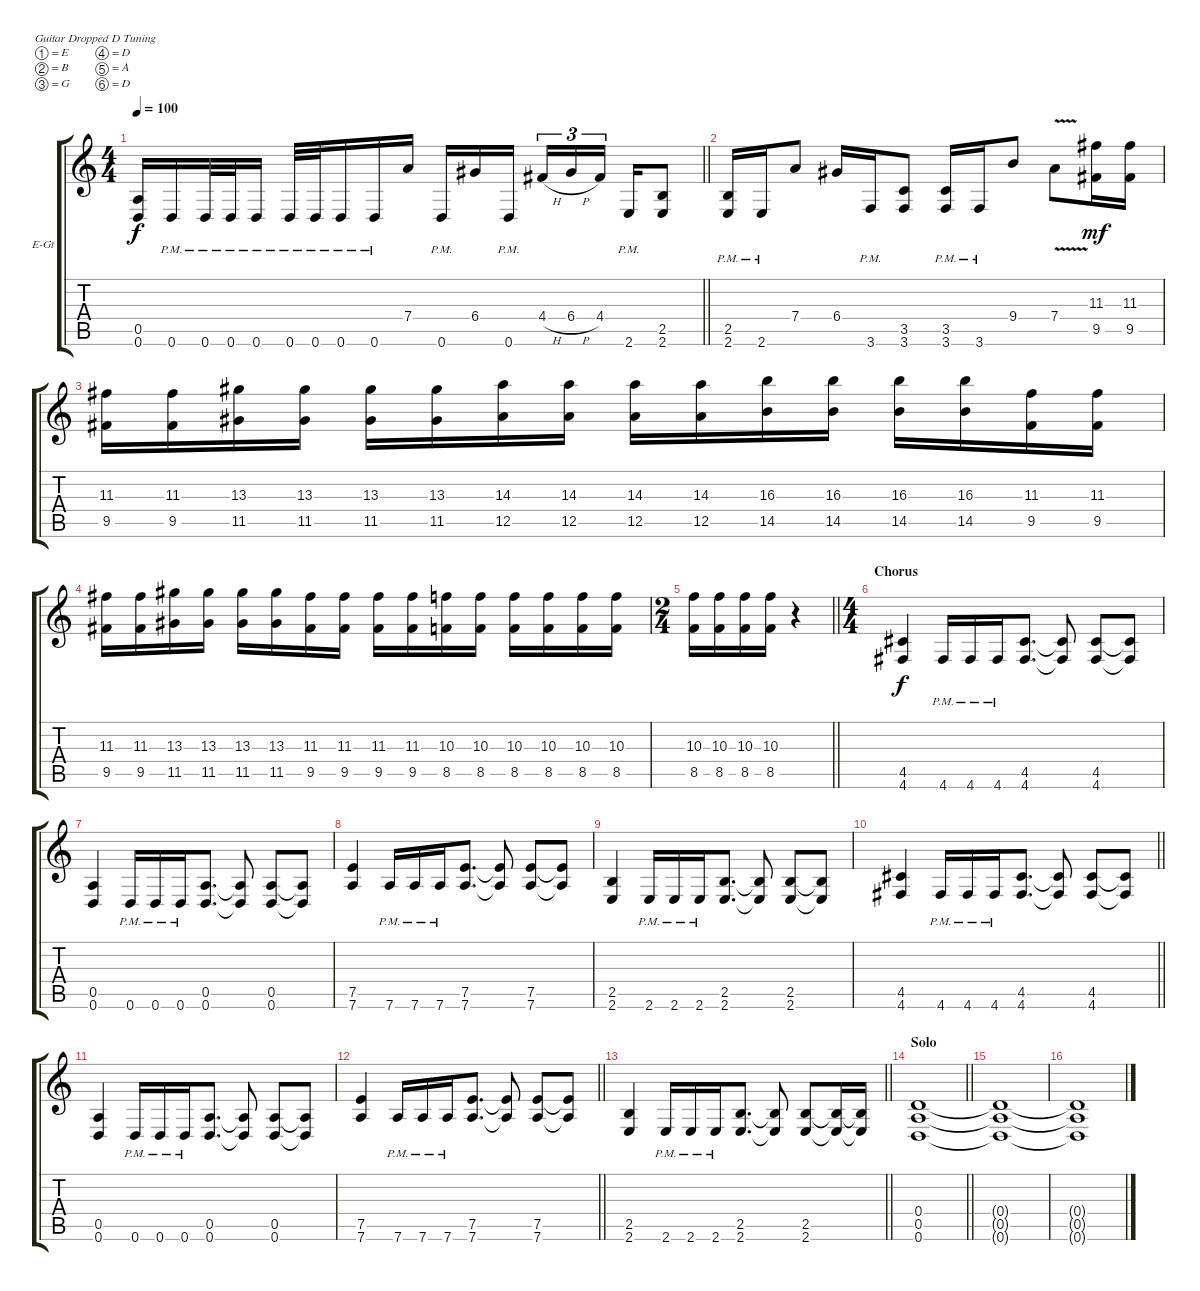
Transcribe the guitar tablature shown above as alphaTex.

\bracketExtendMode groupsimilarinstruments
\firstSystemTrackNameOrientation horizontal
\otherSystemsTrackNameOrientation horizontal
\track ("Track 1" "E-Gt") {instrument distortionguitar}
\staff {score tabs}
\tuning (E4 B3 G3 D3 A2 D2)
\ts (4 4)
\tempo 100
\clef g2
\barLineRight lightlight
\ks c
(0.5{t} 0.6{t}).16{dy f} 0.6{pm}.16 0.6{pm}.32 0.6{pm}.32 0.6{pm}.16 0.6{pm}.32 0.6{pm}.32 0.6{pm}.16 0.6{pm}.16 7.4.16 0.6{pm}.16 6.4.16 0.6{pm}.16 4.4{h}.16{tu (3 2)} 6.4{h}.16{tu (3 2)} 4.4.16{tu (3 2)} 2.6{pm}.16 (2.5 2.6).8 |
(2.5 2.6{pm}).16 2.6{pm}.16 7.4.8 6.4.16 3.6{pm}.16 (3.5 3.6).8 (3.5 3.6{pm}).16 3.6{pm}.16 9.4.8 7.4{v}.8 (9.5 11.3).16{dy mf} (9.5 11.3).16 |
(9.5 11.3).16 (9.5 11.3).16 (11.5 13.3).16 (11.5 13.3).16 (11.5 13.3).16 (11.5 13.3).16 (12.5 14.3).16 (12.5 14.3).16 (12.5 14.3).16 (12.5 14.3).16 (14.5 16.3).16 (14.5 16.3).16 (14.5 16.3).16 (14.5 16.3).16 (9.5 11.3).16 (9.5 11.3).16 |
(9.5 11.3).16 (9.5 11.3).16 (11.5 13.3).16 (11.5 13.3).16 (11.5 13.3).16 (11.5 13.3).16 (9.5 11.3).16 (9.5 11.3).16 (9.5 11.3).16 (9.5 11.3).16 (8.5 10.3).16 (8.5 10.3).16 (8.5 10.3).16 (8.5 10.3).16 (8.5 10.3).16 (8.5 10.3).16 |
\ts (2 4)
\barLineRight lightlight
(8.5 10.3).16 (8.5 10.3).16 (8.5 10.3).16 (8.5 10.3).16 r.4 |
\ts (4 4)
\section ("" "Chorus")
(4.5 4.6).4{dy f} 4.6{pm}.16 4.6{pm}.16 4.6{pm}.16 (4.5 4.6).8{d} (4.5{t} 4.6{t}).8 (4.5 4.6).8 (4.6{t} 4.5{t}).8 |
(0.5 0.6).4 0.6{pm}.16 0.6{pm}.16 0.6{pm}.16 (0.5 0.6).8{d} (0.5{t} 0.6{t}).8 (0.5 0.6).8 (0.6{t} 0.5{t}).8 |
(7.5 7.6).4 7.6{pm}.16 7.6{pm}.16 7.6{pm}.16 (7.5 7.6).8{d} (7.5{t} 7.6{t}).8 (7.5 7.6).8 (7.6{t} 7.5{t}).8 |
(2.5 2.6).4 2.6{pm}.16 2.6{pm}.16 2.6{pm}.16 (2.5 2.6).8{d} (2.5{t} 2.6{t}).8 (2.5 2.6).8 (2.6{t} 2.5{t}).8 |
\barLineRight lightlight
(4.5 4.6).4 4.6{pm}.16 4.6{pm}.16 4.6{pm}.16 (4.5 4.6).8{d} (4.5{t} 4.6{t}).8 (4.5 4.6).8 (4.6{t} 4.5{t}).8 |
(0.5 0.6).4 0.6{pm}.16 0.6{pm}.16 0.6{pm}.16 (0.5 0.6).8{d} (0.5{t} 0.6{t}).8 (0.5 0.6).8 (0.6{t} 0.5{t}).8 |
\barLineRight lightlight
(7.5 7.6).4 7.6{pm}.16 7.6{pm}.16 7.6{pm}.16 (7.5 7.6).8{d} (7.5{t} 7.6{t}).8 (7.5 7.6).8 (7.6{t} 7.5{t}).8 |
\barLineRight lightlight
(2.5 2.6).4 2.6{pm}.16 2.6{pm}.16 2.6{pm}.16 (2.5 2.6).8{d} (2.5{t} 2.6{t}).8 (2.5 2.6).8 (2.6{t} 2.5{t}).16 (2.6{t} 2.5{t}).16 |
\section ("" "Solo ")
\barLineRight lightlight
(0.6 0.5 0.4).1 |
(0.5{t} 0.6{t} 0.4{t}).1 |
(0.5{t} 0.6{t} 0.4{t}).1
